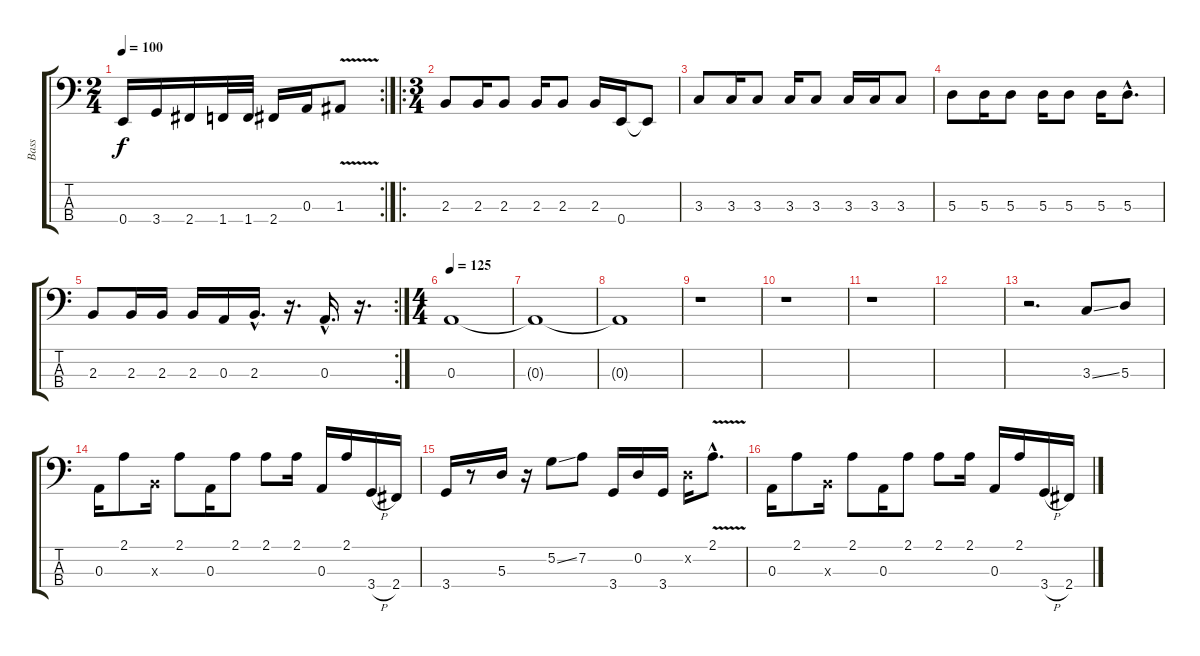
\track ("Bass" "Bass") {instrument electricbassfinger}
\staff {score tabs}
\tuning (G2 D2 A1 E1) {hide}
\rc 2
\ts (2 4)
\tempo 100
\clef f4
\ks c
0.4.16{dy f} 3.4.16 2.4.16 1.4.32 1.4.32 2.4.16 0.3.16 1.3{v}.8 |
\ro
\ts (3 4)
2.3.8 2.3.16 2.3.8 2.3.16 2.3.8 2.3.16 0.4.16 0.4{t}.8 |
3.3.8 3.3.16 3.3.8 3.3.16 3.3.8 3.3.16 3.3.16 3.3.8 |
5.3.8 5.3.16 5.3.8 5.3.16 5.3.8 5.3.16 5.3{hac}.8{d} |
\rc 2
2.3.8 2.3.16 2.3.16 2.3.16 0.3.16 2.3{hac}.16{d} r.16{d} 0.3{hac}.16{d} r.16{d} |
\ts (4 4)
\tempo 125
0.3.1{volume 0} |
0.3{t}.1 |
0.3{t}.1 |
r.1 |
r.1 |
r.1 |
|
r.2{d} 3.3{ss}.8 5.3.8 |
0.3.16 2.1.8 2.3{x}.16 2.1.8 0.3.16 2.1.8 2.1.8 2.1.16 0.3.16 2.1.16 3.4{h}.16 2.4.16 |
3.4.16 r.8 5.3.16 r.16 5.2{ss}.8 7.2.8 3.4.16 0.2.16 3.4.16 0.2{x}.16 2.1{v hac}.8{d} |
0.3.16 2.1.8 2.3{x}.16 2.1.8 0.3.16 2.1.8 2.1.8 2.1.16 0.3.16 2.1.16 3.4{h}.16 2.4.16
